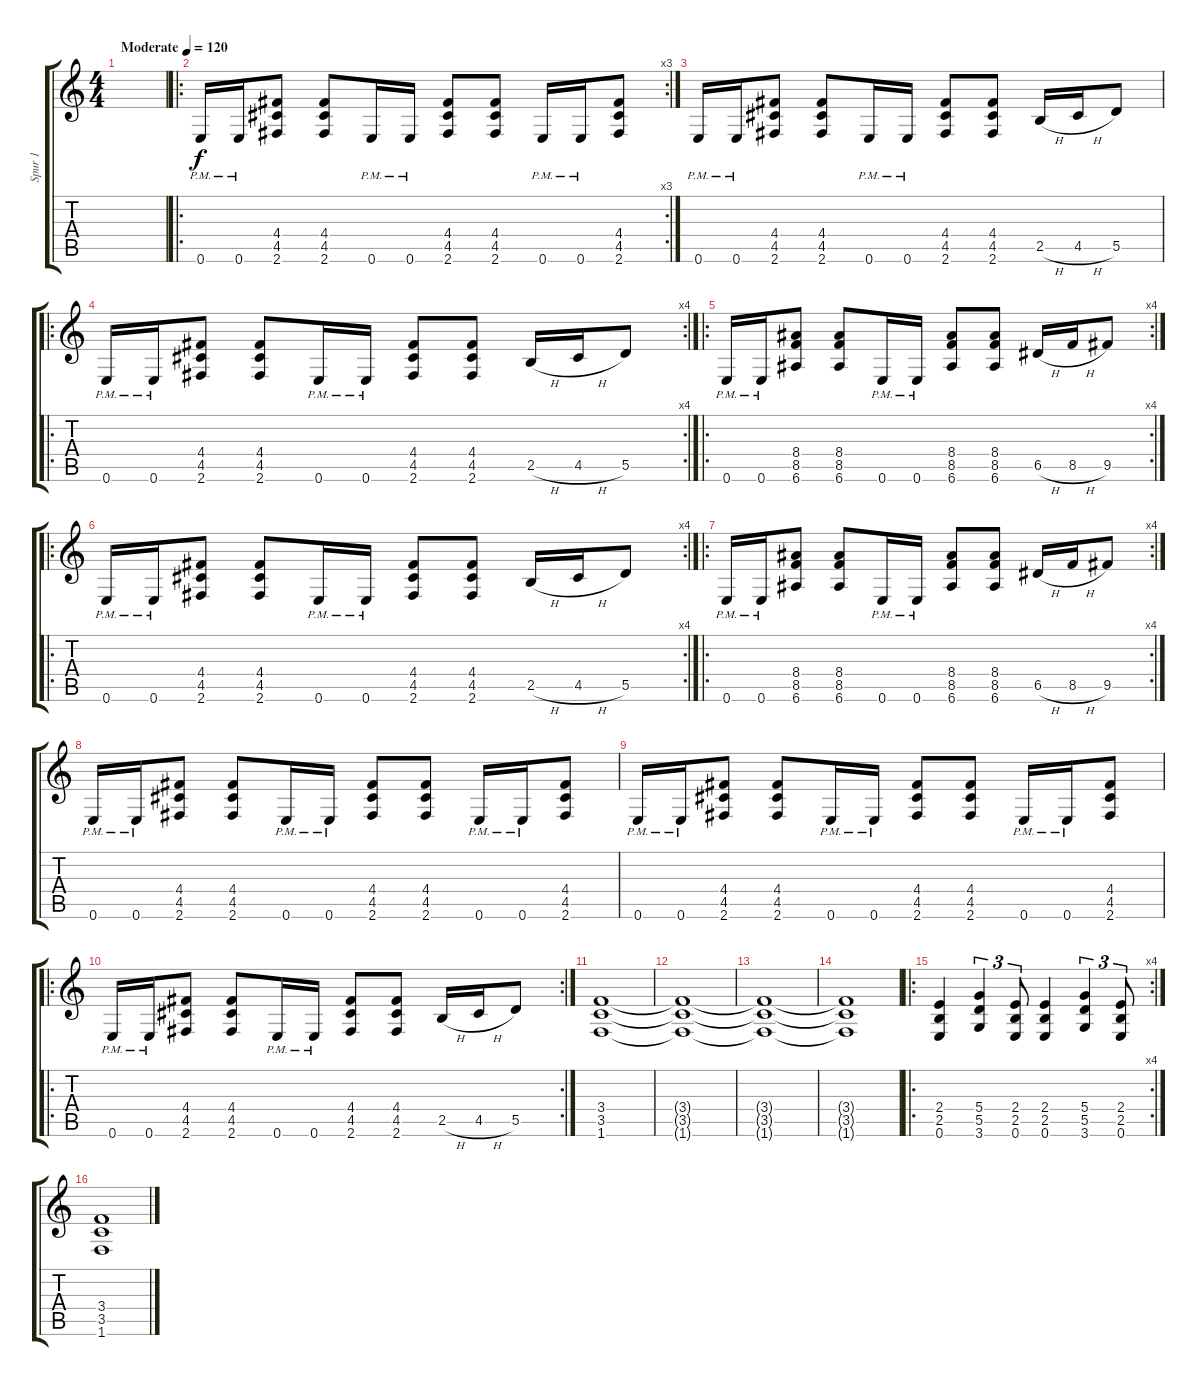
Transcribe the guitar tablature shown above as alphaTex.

\track ("Spur 1" "Spur 1") {instrument distortionguitar}
\staff {score tabs}
\tuning (E4 B3 G3 D3 A2 E2) {hide}
\ts (4 4)
\tempo (120 "Moderate")
\clef g2
\ks c
|
\ro
\rc 3
0.6{pm}.16 0.6{pm}.16 (4.4 4.5 2.6).8 (4.4 4.5 2.6).8 0.6{pm}.16 0.6{pm}.16 (4.4 4.5 2.6).8 (4.4 4.5 2.6).8 0.6{pm}.16 0.6{pm}.16 (4.4 4.5 2.6).8 |
0.6{pm}.16 0.6{pm}.16 (4.4 4.5 2.6).8 (4.4 4.5 2.6).8 0.6{pm}.16 0.6{pm}.16 (4.4 4.5 2.6).8 (4.4 4.5 2.6).8 2.5{h}.16 4.5{h}.16 5.5.8 |
\ro
\rc 4
0.6{pm}.16 0.6{pm}.16 (4.4 4.5 2.6).8 (4.4 4.5 2.6).8 0.6{pm}.16 0.6{pm}.16 (4.4 4.5 2.6).8 (4.4 4.5 2.6).8 2.5{h}.16 4.5{h}.16 5.5.8 |
\ro
\rc 4
0.6{pm}.16 0.6{pm}.16 (8.4 8.5 6.6).8 (8.4 8.5 6.6).8 0.6{pm}.16 0.6{pm}.16 (8.4 8.5 6.6).8 (8.4 8.5 6.6).8 6.5{h}.16 8.5{h}.16 9.5.8 |
\ro
\rc 4
0.6{pm}.16 0.6{pm}.16 (4.4 4.5 2.6).8 (4.4 4.5 2.6).8 0.6{pm}.16 0.6{pm}.16 (4.4 4.5 2.6).8 (4.4 4.5 2.6).8 2.5{h}.16 4.5{h}.16 5.5.8 |
\ro
\rc 4
0.6{pm}.16 0.6{pm}.16 (8.4 8.5 6.6).8 (8.4 8.5 6.6).8 0.6{pm}.16 0.6{pm}.16 (8.4 8.5 6.6).8 (8.4 8.5 6.6).8 6.5{h}.16 8.5{h}.16 9.5.8 |
0.6{pm}.16 0.6{pm}.16 (4.4 4.5 2.6).8 (4.4 4.5 2.6).8 0.6{pm}.16 0.6{pm}.16 (4.4 4.5 2.6).8 (4.4 4.5 2.6).8 0.6{pm}.16 0.6{pm}.16 (4.4 4.5 2.6).8 |
0.6{pm}.16 0.6{pm}.16 (4.4 4.5 2.6).8 (4.4 4.5 2.6).8 0.6{pm}.16 0.6{pm}.16 (4.4 4.5 2.6).8 (4.4 4.5 2.6).8 0.6{pm}.16 0.6{pm}.16 (4.4 4.5 2.6).8 |
\ro
\rc 2
0.6{pm}.16 0.6{pm}.16 (4.4 4.5 2.6).8 (4.4 4.5 2.6).8 0.6{pm}.16 0.6{pm}.16 (4.4 4.5 2.6).8 (4.4 4.5 2.6).8 2.5{h}.16 4.5{h}.16 5.5.8 |
(3.4 3.5 1.6).1 |
(3.4{t} 3.5{t} 1.6{t}).1 |
(3.4{t} 3.5{t} 1.6{t}).1 |
(3.4{t} 3.5{t} 1.6{t}).1 |
\ro
\rc 4
(2.4 2.5 0.6).4 (5.4 5.5 3.6).4{tu (3 2)} (2.4 2.5 0.6).8{tu (3 2)} (2.4 2.5 0.6).4 (5.4 5.5 3.6).4{tu (3 2)} (2.4 2.5 0.6).8{tu (3 2)} |
(3.4 3.5 1.6).1
